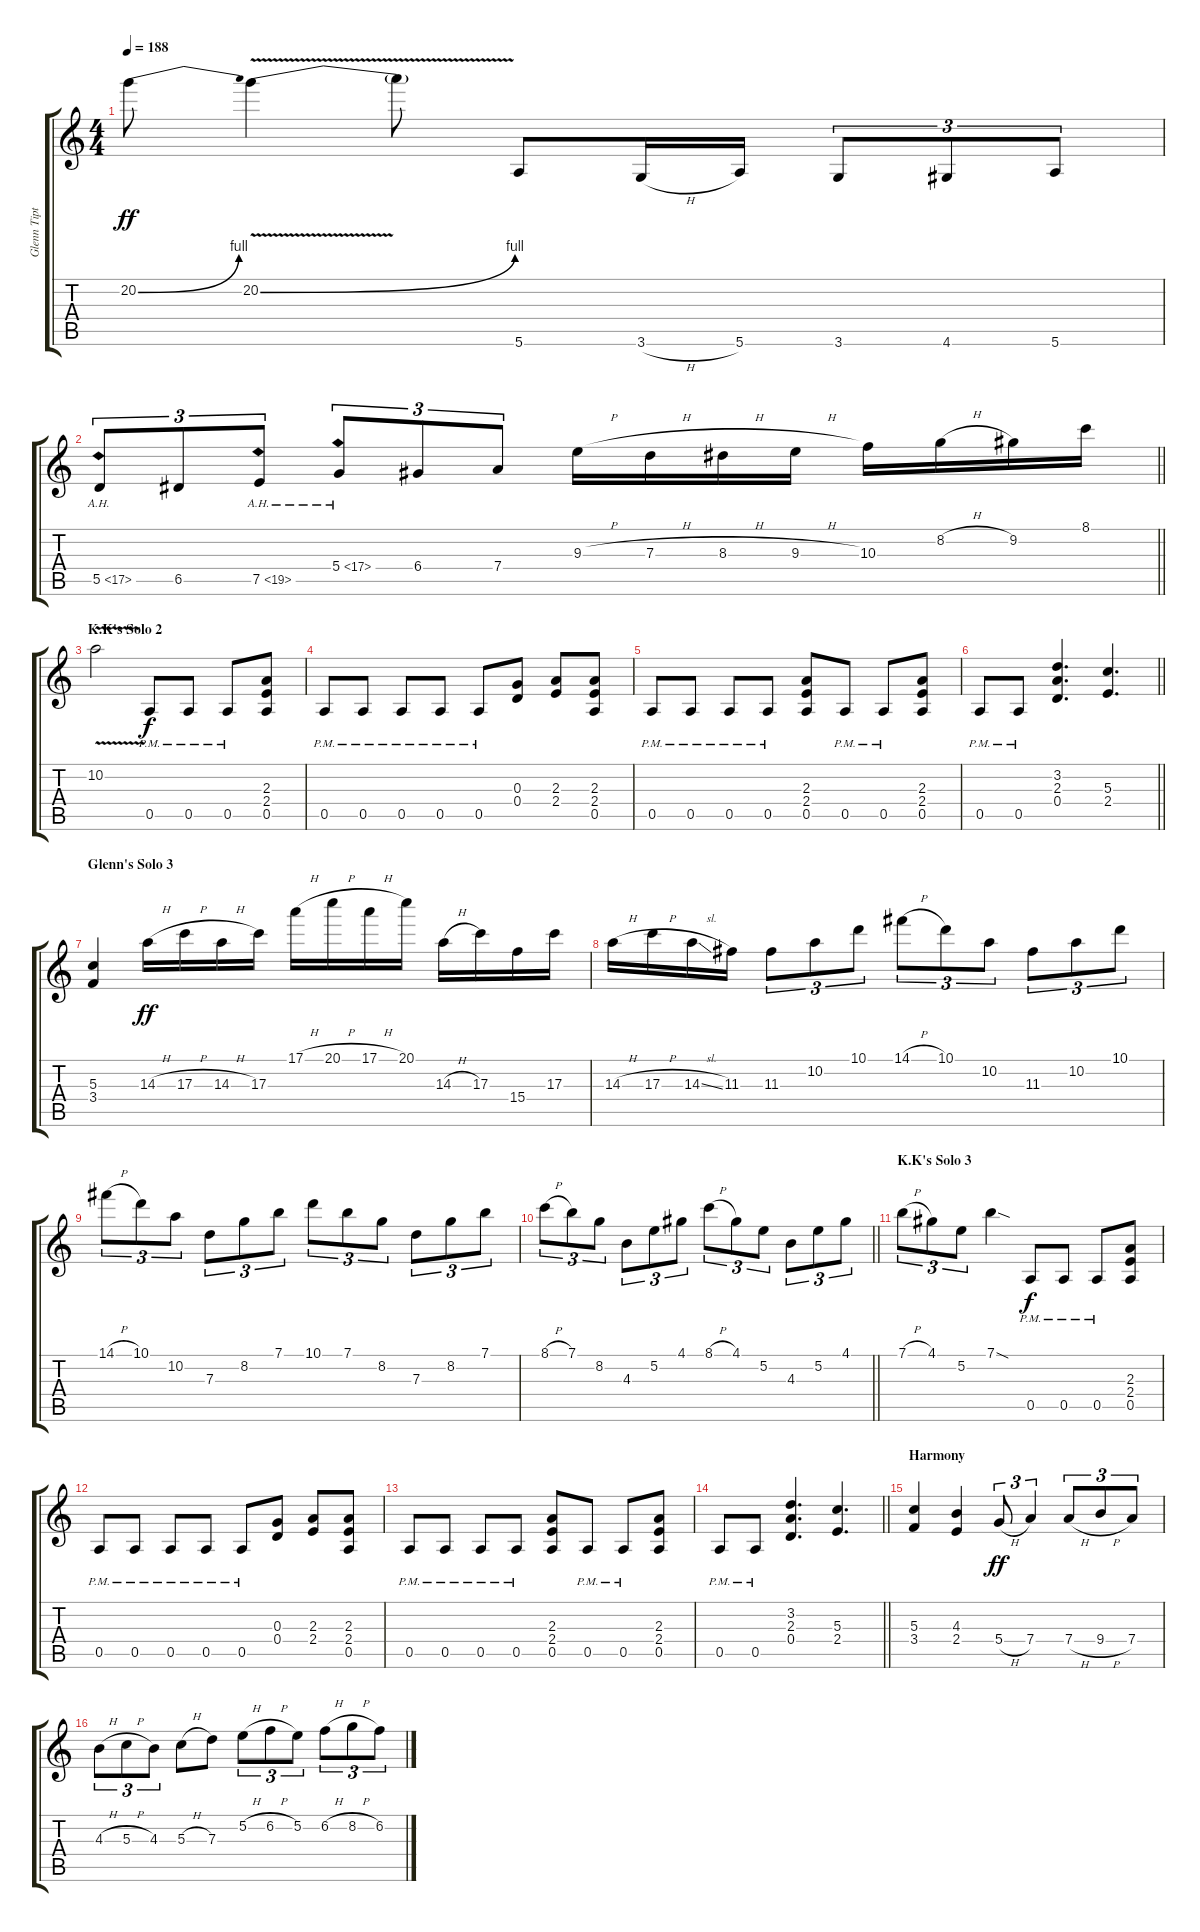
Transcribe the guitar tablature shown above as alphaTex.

\track ("Glenn Tipton" "Glenn Tipt") {instrument distortionguitar}
\staff {score tabs}
\tuning (E4 B3 G3 D3 A2 E2) {hide}
\ts (4 4)
\tempo 188
\clef g2
\ks c
20.2{be (bend 0 0 60 4)}.8{dy ff} 20.2{be (bend 0 0 60 4) v}.4 20.2{t}.8 5.6.8 3.6{h}.16 5.6.16 3.6.8{tu (3 2)} 4.6.8{tu (3 2)} 5.6.8{tu (3 2)} |
\barLineRight lightlight
5.5{ah 12}.8{tu (3 2)} 6.5.8{tu (3 2)} 7.5{ah 12}.8{tu (3 2)} 5.4{ah 12}.8{tu (3 2)} 6.4.8{tu (3 2)} 7.4.8{tu (3 2)} 9.3{h}.16 7.3{h}.16 8.3{h}.16 9.3{h}.16 10.3.16 8.2{h}.16 9.2.16 8.1.16 |
\section ("" "K.K's Solo 2")
10.2{v}.2 0.5{pm}.8{dy f volume 14 balance 1} 0.5{pm}.8 0.5{pm}.8 (2.3 2.4 0.5).8 |
0.5{pm}.8 0.5{pm}.8 0.5{pm}.8 0.5{pm}.8 0.5{pm}.8 (0.3 0.4).8 (2.3 2.4).8 (2.3 2.4 0.5).8 |
0.5{pm}.8 0.5{pm}.8 0.5{pm}.8 0.5{pm}.8 (2.3 2.4 0.5).8 0.5{pm}.8 0.5{pm}.8 (2.3 2.4 0.5).8 |
\barLineRight lightlight
0.5{pm}.8 0.5{pm}.8 (3.2 2.3 0.4).4{d} (5.3 2.4).4{d} |
\section ("" "Glenn's Solo 3")
(5.3 3.4).4 14.3{h}.16{dy ff volume 15 balance 4} 17.3{h}.16 14.3{h}.16 17.3.16 17.1{h}.16 20.1{h}.16 17.1{h}.16 20.1.16 14.3{h}.16 17.3.16 15.4.16 17.3.16 |
14.3{h}.16 17.3{h}.16 14.3{sl}.16 11.3.16 11.3.8{tu (3 2)} 10.2.8{tu (3 2)} 10.1.8{tu (3 2)} 14.1{h}.8{tu (3 2)} 10.1.8{tu (3 2)} 10.2.8{tu (3 2)} 11.3.8{tu (3 2)} 10.2.8{tu (3 2)} 10.1.8{tu (3 2)} |
14.1{h}.8{tu (3 2)} 10.1.8{tu (3 2)} 10.2.8{tu (3 2)} 7.3.8{tu (3 2)} 8.2.8{tu (3 2)} 7.1.8{tu (3 2)} 10.1.8{tu (3 2)} 7.1.8{tu (3 2)} 8.2.8{tu (3 2)} 7.3.8{tu (3 2)} 8.2.8{tu (3 2)} 7.1.8{tu (3 2)} |
\barLineRight lightlight
8.1{h}.8{tu (3 2)} 7.1.8{tu (3 2)} 8.2.8{tu (3 2)} 4.3.8{tu (3 2)} 5.2.8{tu (3 2)} 4.1.8{tu (3 2)} 8.1{h}.8{tu (3 2)} 4.1.8{tu (3 2)} 5.2.8{tu (3 2)} 4.3.8{tu (3 2)} 5.2.8{tu (3 2)} 4.1.8{tu (3 2)} |
\section ("" "K.K's Solo 3")
7.1{h}.8{tu (3 2)} 4.1.8{tu (3 2)} 5.2.8{tu (3 2)} 7.1{sod}.4 0.5{pm}.8{dy f volume 14 balance 1} 0.5{pm}.8 0.5{pm}.8 (2.3 2.4 0.5).8 |
0.5{pm}.8 0.5{pm}.8 0.5{pm}.8 0.5{pm}.8 0.5{pm}.8 (0.3 0.4).8 (2.3 2.4).8 (2.3 2.4 0.5).8 |
0.5{pm}.8 0.5{pm}.8 0.5{pm}.8 0.5{pm}.8 (2.3 2.4 0.5).8 0.5{pm}.8 0.5{pm}.8 (2.3 2.4 0.5).8 |
\barLineRight lightlight
0.5{pm}.8 0.5{pm}.8 (3.2 2.3 0.4).4{d} (5.3 2.4).4{d} |
\section ("" "Harmony")
(5.3 3.4).4 (4.3 2.4).4 5.4{h}.8{tu (3 2) dy ff} 7.4.4{tu (3 2)} 7.4{h}.8{tu (3 2)} 9.4{h}.8{tu (3 2)} 7.4.8{tu (3 2)} |
4.3{h}.8{tu (3 2)} 5.3{h}.8{tu (3 2)} 4.3.8{tu (3 2)} 5.3{h}.8 7.3.8 5.2{h}.8{tu (3 2)} 6.2{h}.8{tu (3 2)} 5.2.8{tu (3 2)} 6.2{h}.8{tu (3 2)} 8.2{h}.8{tu (3 2)} 6.2.8{tu (3 2)}
